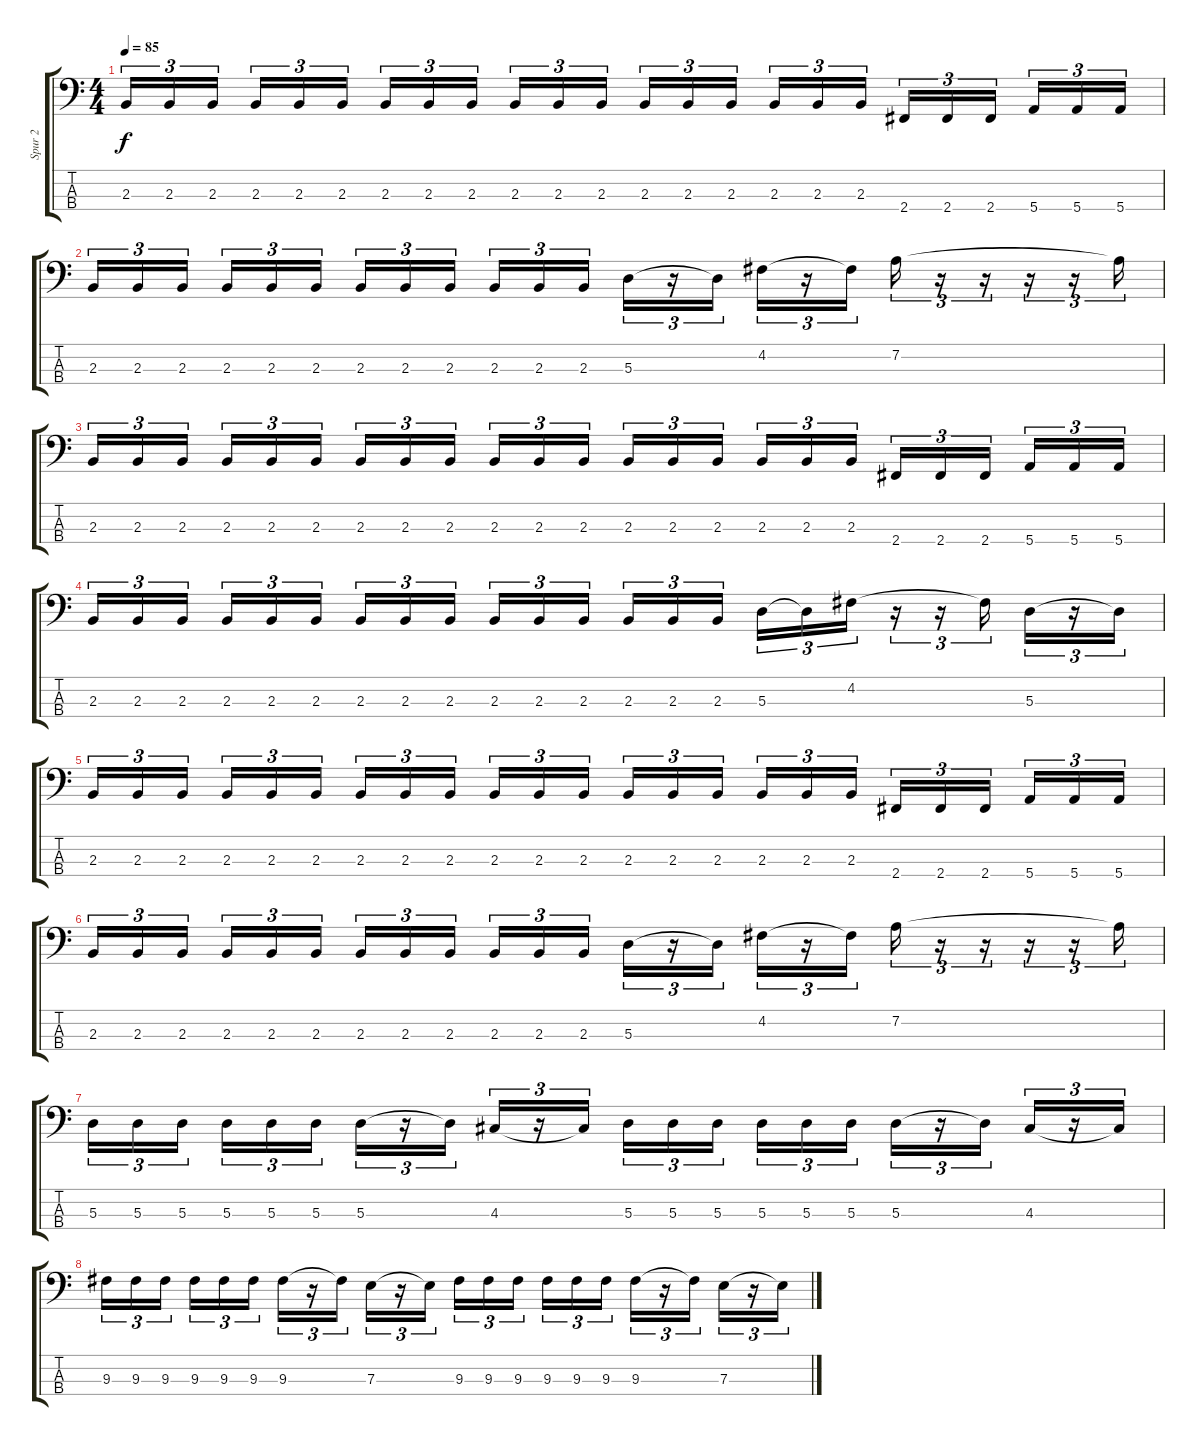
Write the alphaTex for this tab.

\track ("Spur 2" "Spur 2") {instrument electricbassfinger}
\staff {score tabs}
\tuning (G2 D2 A1 E1) {hide}
\ts (4 4)
\tempo 85
\clef f4
\ks c
2.3.16{tu (3 2) dy f} 2.3.16{tu (3 2)} 2.3.16{tu (3 2)} 2.3.16{tu (3 2)} 2.3.16{tu (3 2)} 2.3.16{tu (3 2)} 2.3.16{tu (3 2)} 2.3.16{tu (3 2)} 2.3.16{tu (3 2)} 2.3.16{tu (3 2)} 2.3.16{tu (3 2)} 2.3.16{tu (3 2)} 2.3.16{tu (3 2)} 2.3.16{tu (3 2)} 2.3.16{tu (3 2)} 2.3.16{tu (3 2)} 2.3.16{tu (3 2)} 2.3.16{tu (3 2)} 2.4.16{tu (3 2)} 2.4.16{tu (3 2)} 2.4.16{tu (3 2)} 5.4.16{tu (3 2)} 5.4.16{tu (3 2)} 5.4.16{tu (3 2)} |
2.3.16{tu (3 2)} 2.3.16{tu (3 2)} 2.3.16{tu (3 2)} 2.3.16{tu (3 2)} 2.3.16{tu (3 2)} 2.3.16{tu (3 2)} 2.3.16{tu (3 2)} 2.3.16{tu (3 2)} 2.3.16{tu (3 2)} 2.3.16{tu (3 2)} 2.3.16{tu (3 2)} 2.3.16{tu (3 2)} 5.3.16{tu (3 2)} r.16{tu (3 2)} 5.3{t}.16{tu (3 2)} 4.2.16{tu (3 2)} r.16{tu (3 2)} 4.2{t}.16{tu (3 2)} 7.2.16{tu (3 2)} r.16{tu (3 2)} r.16{tu (3 2)} r.16{tu (3 2)} r.16{tu (3 2)} 7.2{t}.16{tu (3 2)} |
2.3.16{tu (3 2)} 2.3.16{tu (3 2)} 2.3.16{tu (3 2)} 2.3.16{tu (3 2)} 2.3.16{tu (3 2)} 2.3.16{tu (3 2)} 2.3.16{tu (3 2)} 2.3.16{tu (3 2)} 2.3.16{tu (3 2)} 2.3.16{tu (3 2)} 2.3.16{tu (3 2)} 2.3.16{tu (3 2)} 2.3.16{tu (3 2)} 2.3.16{tu (3 2)} 2.3.16{tu (3 2)} 2.3.16{tu (3 2)} 2.3.16{tu (3 2)} 2.3.16{tu (3 2)} 2.4.16{tu (3 2)} 2.4.16{tu (3 2)} 2.4.16{tu (3 2)} 5.4.16{tu (3 2)} 5.4.16{tu (3 2)} 5.4.16{tu (3 2)} |
2.3.16{tu (3 2)} 2.3.16{tu (3 2)} 2.3.16{tu (3 2)} 2.3.16{tu (3 2)} 2.3.16{tu (3 2)} 2.3.16{tu (3 2)} 2.3.16{tu (3 2)} 2.3.16{tu (3 2)} 2.3.16{tu (3 2)} 2.3.16{tu (3 2)} 2.3.16{tu (3 2)} 2.3.16{tu (3 2)} 2.3.16{tu (3 2)} 2.3.16{tu (3 2)} 2.3.16{tu (3 2)} 5.3.16{tu (3 2)} 5.3{t}.16{tu (3 2)} 4.2.16{tu (3 2)} r.16{tu (3 2)} r.16{tu (3 2)} 4.2{t}.16{tu (3 2)} 5.3.16{tu (3 2)} r.16{tu (3 2)} 5.3{t}.16{tu (3 2)} |
2.3.16{tu (3 2)} 2.3.16{tu (3 2)} 2.3.16{tu (3 2)} 2.3.16{tu (3 2)} 2.3.16{tu (3 2)} 2.3.16{tu (3 2)} 2.3.16{tu (3 2)} 2.3.16{tu (3 2)} 2.3.16{tu (3 2)} 2.3.16{tu (3 2)} 2.3.16{tu (3 2)} 2.3.16{tu (3 2)} 2.3.16{tu (3 2)} 2.3.16{tu (3 2)} 2.3.16{tu (3 2)} 2.3.16{tu (3 2)} 2.3.16{tu (3 2)} 2.3.16{tu (3 2)} 2.4.16{tu (3 2)} 2.4.16{tu (3 2)} 2.4.16{tu (3 2)} 5.4.16{tu (3 2)} 5.4.16{tu (3 2)} 5.4.16{tu (3 2)} |
2.3.16{tu (3 2)} 2.3.16{tu (3 2)} 2.3.16{tu (3 2)} 2.3.16{tu (3 2)} 2.3.16{tu (3 2)} 2.3.16{tu (3 2)} 2.3.16{tu (3 2)} 2.3.16{tu (3 2)} 2.3.16{tu (3 2)} 2.3.16{tu (3 2)} 2.3.16{tu (3 2)} 2.3.16{tu (3 2)} 5.3.16{tu (3 2)} r.16{tu (3 2)} 5.3{t}.16{tu (3 2)} 4.2.16{tu (3 2)} r.16{tu (3 2)} 4.2{t}.16{tu (3 2)} 7.2.16{tu (3 2)} r.16{tu (3 2)} r.16{tu (3 2)} r.16{tu (3 2)} r.16{tu (3 2)} 7.2{t}.16{tu (3 2)} |
5.3.16{tu (3 2)} 5.3.16{tu (3 2)} 5.3.16{tu (3 2)} 5.3.16{tu (3 2)} 5.3.16{tu (3 2)} 5.3.16{tu (3 2)} 5.3.16{tu (3 2)} r.16{tu (3 2)} 5.3{t}.16{tu (3 2)} 4.3.16{tu (3 2)} r.16{tu (3 2)} 4.3{t}.16{tu (3 2)} 5.3.16{tu (3 2)} 5.3.16{tu (3 2)} 5.3.16{tu (3 2)} 5.3.16{tu (3 2)} 5.3.16{tu (3 2)} 5.3.16{tu (3 2)} 5.3.16{tu (3 2)} r.16{tu (3 2)} 5.3{t}.16{tu (3 2)} 4.3.16{tu (3 2)} r.16{tu (3 2)} 4.3{t}.16{tu (3 2)} |
9.3.16{tu (3 2)} 9.3.16{tu (3 2)} 9.3.16{tu (3 2)} 9.3.16{tu (3 2)} 9.3.16{tu (3 2)} 9.3.16{tu (3 2)} 9.3.16{tu (3 2)} r.16{tu (3 2)} 9.3{t}.16{tu (3 2)} 7.3.16{tu (3 2)} r.16{tu (3 2)} 7.3{t}.16{tu (3 2)} 9.3.16{tu (3 2)} 9.3.16{tu (3 2)} 9.3.16{tu (3 2)} 9.3.16{tu (3 2)} 9.3.16{tu (3 2)} 9.3.16{tu (3 2)} 9.3.16{tu (3 2)} r.16{tu (3 2)} 9.3{t}.16{tu (3 2)} 7.3.16{tu (3 2)} r.16{tu (3 2)} 7.3{t}.16{tu (3 2)}
